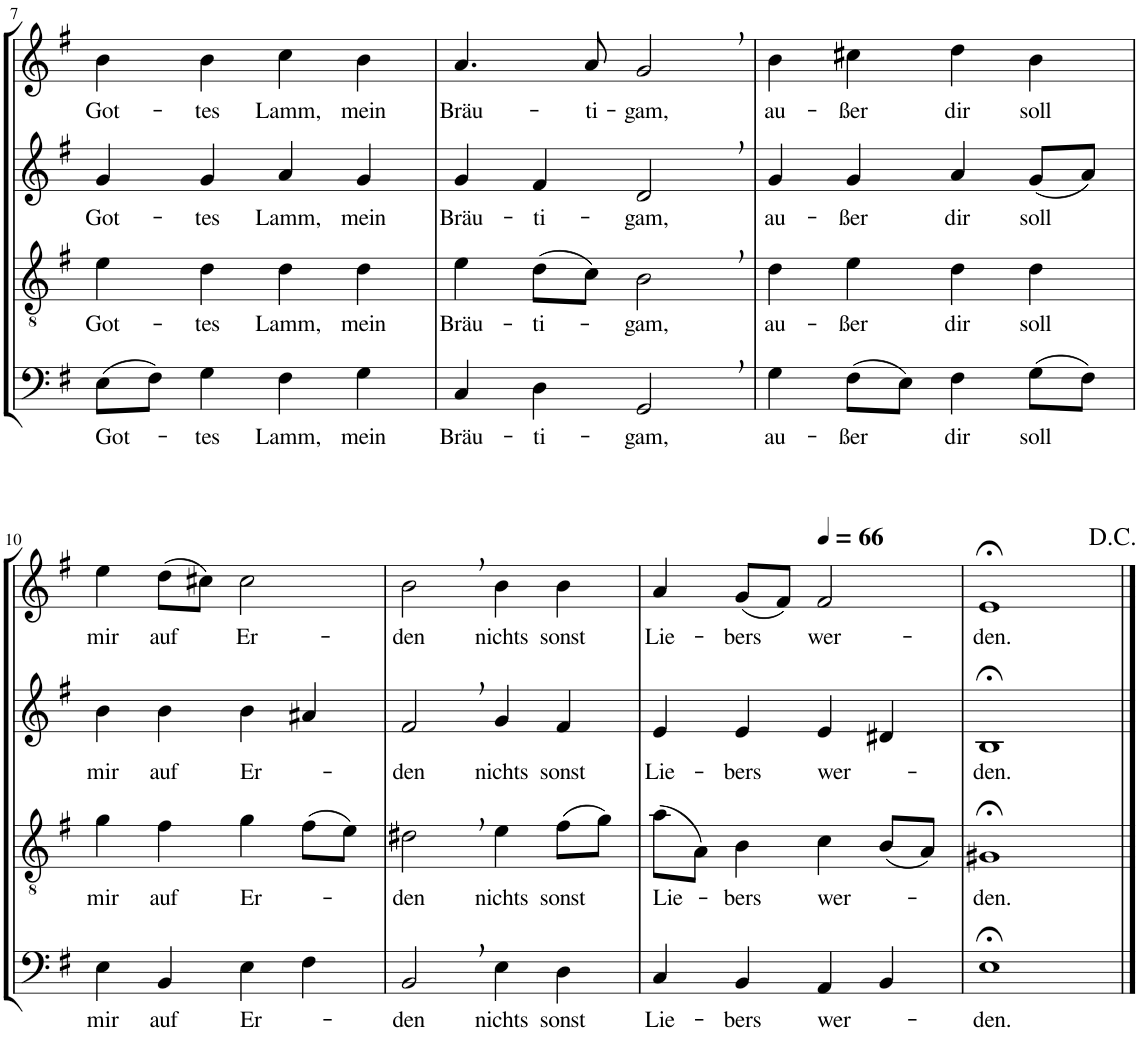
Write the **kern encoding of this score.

**kern	**text	**kern	**text	**kern	**text	**kern	**text
*part4	*part4	*part3	*part3	*part2	*part2	*part1	*part1
*staff4	*staff4	*staff3	*staff3	*staff2	*staff2	*staff1	*staff1
*I"Bassi	*	*I"Tenori	*	*I"Contralti	*	*I"Soprani	*
!!LO:PB:g=z
*clefF4	*	*clefGv2	*	*clefG2	*	*clefG2	*
*	*	*	*	*	*	*Trd1c2	*
*k[f#]	*	*k[f#]	*	*k[f#]	*	*k[f#]	*
*G:	*	*G:	*	*G:	*	*G:	*
*M4/4	*	*M4/4	*	*M4/4	*	*M4/4	*
*met(c)	*	*met(c)	*	*met(c)	*	*met(c)	*
=7	=7	=7	=7	=7	=7	=7	=7
!	!LO:LY:b	!	!LO:LY:b	!	!LO:LY:b	!	!LO:LY:b
(8E\L	Got-	4e\	Got-	4g/	Got-	4b\	Got-
8F#\J)	.	.	.	.	.	.	.
!	!LO:LY:b	!	!LO:LY:b	!	!LO:LY:b	!	!LO:LY:b
4G\	-tes	4d\	-tes	4g/	-tes	4b\	-tes
!	!LO:LY:b	!	!LO:LY:b	!	!LO:LY:b	!	!LO:LY:b
4F#\	Lamm,	4d\	Lamm,	4a/	Lamm,	4cc\	Lamm,
!	!LO:LY:b	!	!LO:LY:b	!	!LO:LY:b	!	!LO:LY:b
4G\	mein	4d\	mein	4g/	mein	4b\	mein
=8	=8	=8	=8	=8	=8	=8	=8
!	!LO:LY:b	!	!LO:LY:b	!	!LO:LY:b	!	!LO:LY:b
4C/	Bräu-	4e\	Bräu-	4g/	Bräu-	4.a/	Bräu-
!	!LO:LY:b	!	!LO:LY:b	!	!LO:LY:b	!	!
4D\	-ti-	(8d\L	-ti-	4f#/	-ti-	.	.
!	!	!	!	!	!	!	!LO:LY:b
.	.	8c\J)	.	.	.	8a/	-ti-
!	!LO:LY:b	!	!LO:LY:b	!	!LO:LY:b	!	!LO:LY:b
2GG,/	-gam,	2B,\	-gam,	2d,/	-gam,	2g,/	-gam,
=9	=9	=9	=9	=9	=9	=9	=9
!	!LO:LY:b	!	!LO:LY:b	!	!LO:LY:b	!	!LO:LY:b
4G\	au-	4d\	au-	4g/	au-	4b\	au-
!	!LO:LY:b	!	!LO:LY:b	!	!LO:LY:b	!	!LO:LY:b
(8F#\L	-ßer	4e\	-ßer	4g/	-ßer	4cc#X\	-ßer
8E\J)	.	.	.	.	.	.	.
!	!LO:LY:b	!	!LO:LY:b	!	!LO:LY:b	!	!LO:LY:b
4F#\	dir	4d\	dir	4a/	dir	4dd\	dir
!	!LO:LY:b	!	!LO:LY:b	!	!LO:LY:b	!	!LO:LY:b
(8G\L	soll	4d\	soll	(8g/L	soll	4b\	soll
8F#\J)	.	.	.	8a/J)	.	.	.
!!LO:LB:g=z
=10	=10	=10	=10	=10	=10	=10	=10
!	!LO:LY:b	!	!LO:LY:b	!	!LO:LY:b	!	!LO:LY:b
4E\	mir	4g\	mir	4b\	mir	4ee\	mir
!	!LO:LY:b	!	!LO:LY:b	!	!LO:LY:b	!	!LO:LY:b
4BB/	auf	4f#\	auf	4b\	auf	(8dd\L	auf
.	.	.	.	.	.	8cc#X\J)	.
!	!LO:LY:b	!	!LO:LY:b	!	!LO:LY:b	!	!LO:LY:b
4E\	Er-	4g\	Er-	4b\	Er-	2cc#\	Er-
4F#\	.	(8f#\L	.	4a#X/	.	.	.
.	.	8e\J)	.	.	.	.	.
=11	=11	=11	=11	=11	=11	=11	=11
!	!LO:LY:b	!	!LO:LY:b	!	!LO:LY:b	!	!LO:LY:b
2BB,/	-den	2d#X,\	-den	2f#,/	-den	2b,\	-den
!	!LO:LY:b	!	!LO:LY:b	!	!LO:LY:b	!	!LO:LY:b
4E\	nichts	4e\	nichts	4g/	nichts	4b\	nichts
!	!LO:LY:b	!	!LO:LY:b	!	!LO:LY:b	!	!LO:LY:b
4D\	sonst	(8f#\L	sonst	4f#/	sonst	4b\	sonst
.	.	8g\J)	.	.	.	.	.
=12	=12	=12	=12	=12	=12	=12	=12
!	!LO:LY:b	!	!LO:LY:b	!	!LO:LY:b	!	!LO:LY:b
4C/	Lie-	(8a\L	Lie-	4e/	Lie-	4a/	Lie-
.	.	8A\J)	.	.	.	.	.
!	!LO:LY:b	!	!LO:LY:b	!	!LO:LY:b	!	!LO:LY:b
4BB/	-bers	4B\	-bers	4e/	-bers	(8g/L	-bers
.	.	.	.	.	.	8f#/J)	.
*	*	*	*	*	*	*MM66	*
!	!LO:LY:b	!	!LO:LY:b	!	!LO:LY:b	!	!LO:LY:b
4AA/	wer-	4c\	wer-	4e/	wer-	2f#/	wer-
4BB/	.	(8B/L	.	4d#X/	.	.	.
.	.	8A/J)	.	.	.	.	.
=13	=13	=13	=13	=13	=13	=13	=13
!	!LO:LY:b	!	!LO:LY:b	!	!LO:LY:b	!	!LO:LY:b
1E;<	-den.	1G#X;<	-den.	1B;<	-den.	1e;<	-den.
==	==	==	==	==	==	==	==
*-	*-	*-	*-	*-	*-	*-	*-
